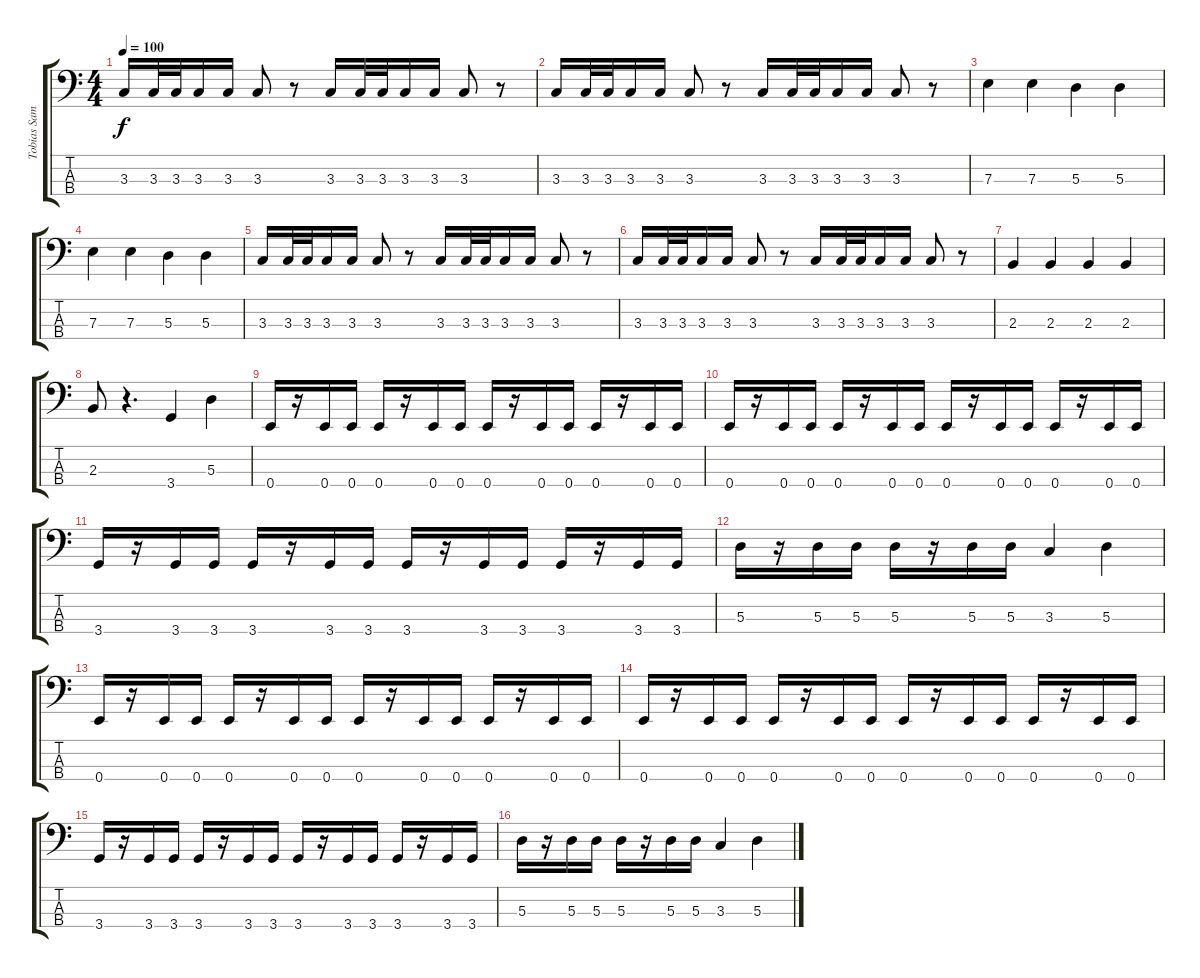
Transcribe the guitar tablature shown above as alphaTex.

\track ("Tobias Sammet" "Tobias Sam") {instrument electricbassfinger}
\staff {score tabs}
\tuning (G2 D2 A1 E1) {hide}
\ts (4 4)
\tempo 100
\clef f4
\ks c
3.3.16{dy f} 3.3.32 3.3.32 3.3.16 3.3.16 3.3.8 r.8 3.3.16 3.3.32 3.3.32 3.3.16 3.3.16 3.3.8 r.8 |
3.3.16 3.3.32 3.3.32 3.3.16 3.3.16 3.3.8 r.8 3.3.16 3.3.32 3.3.32 3.3.16 3.3.16 3.3.8 r.8 |
7.3.4 7.3.4 5.3.4 5.3.4 |
7.3.4 7.3.4 5.3.4 5.3.4 |
3.3.16 3.3.32 3.3.32 3.3.16 3.3.16 3.3.8 r.8 3.3.16 3.3.32 3.3.32 3.3.16 3.3.16 3.3.8 r.8 |
3.3.16 3.3.32 3.3.32 3.3.16 3.3.16 3.3.8 r.8 3.3.16 3.3.32 3.3.32 3.3.16 3.3.16 3.3.8 r.8 |
2.3.4 2.3.4 2.3.4 2.3.4 |
2.3.8 r.4{d} 3.4.4 5.3.4 |
0.4.16 r.16 0.4.16 0.4.16 0.4.16 r.16 0.4.16 0.4.16 0.4.16 r.16 0.4.16 0.4.16 0.4.16 r.16 0.4.16 0.4.16 |
0.4.16 r.16 0.4.16 0.4.16 0.4.16 r.16 0.4.16 0.4.16 0.4.16 r.16 0.4.16 0.4.16 0.4.16 r.16 0.4.16 0.4.16 |
3.4.16 r.16 3.4.16 3.4.16 3.4.16 r.16 3.4.16 3.4.16 3.4.16 r.16 3.4.16 3.4.16 3.4.16 r.16 3.4.16 3.4.16 |
5.3.16 r.16 5.3.16 5.3.16 5.3.16 r.16 5.3.16 5.3.16 3.3.4 5.3.4 |
0.4.16 r.16 0.4.16 0.4.16 0.4.16 r.16 0.4.16 0.4.16 0.4.16 r.16 0.4.16 0.4.16 0.4.16 r.16 0.4.16 0.4.16 |
0.4.16 r.16 0.4.16 0.4.16 0.4.16 r.16 0.4.16 0.4.16 0.4.16 r.16 0.4.16 0.4.16 0.4.16 r.16 0.4.16 0.4.16 |
3.4.16 r.16 3.4.16 3.4.16 3.4.16 r.16 3.4.16 3.4.16 3.4.16 r.16 3.4.16 3.4.16 3.4.16 r.16 3.4.16 3.4.16 |
5.3.16 r.16 5.3.16 5.3.16 5.3.16 r.16 5.3.16 5.3.16 3.3.4 5.3.4
